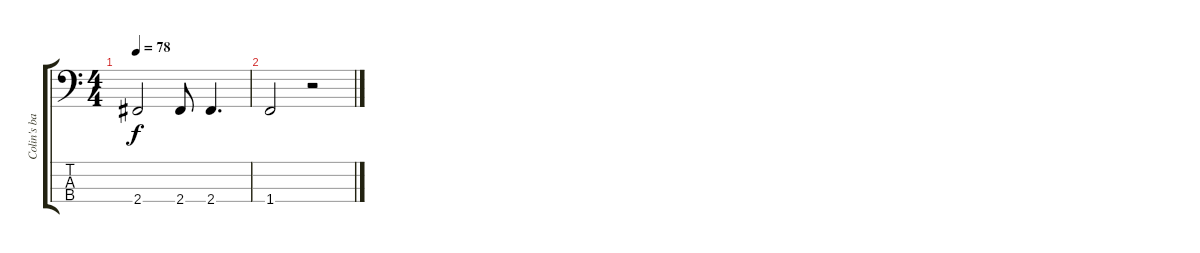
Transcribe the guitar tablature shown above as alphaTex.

\track ("Colin's bass" "Colin's ba") {instrument electricbassfinger}
\staff {score tabs}
\tuning (G2 D2 A1 E1) {hide}
\ts (4 4)
\tempo 78
\clef f4
\ks c
2.4.2{dy f} 2.4.8 2.4.4{d} |
1.4.2 r.2
